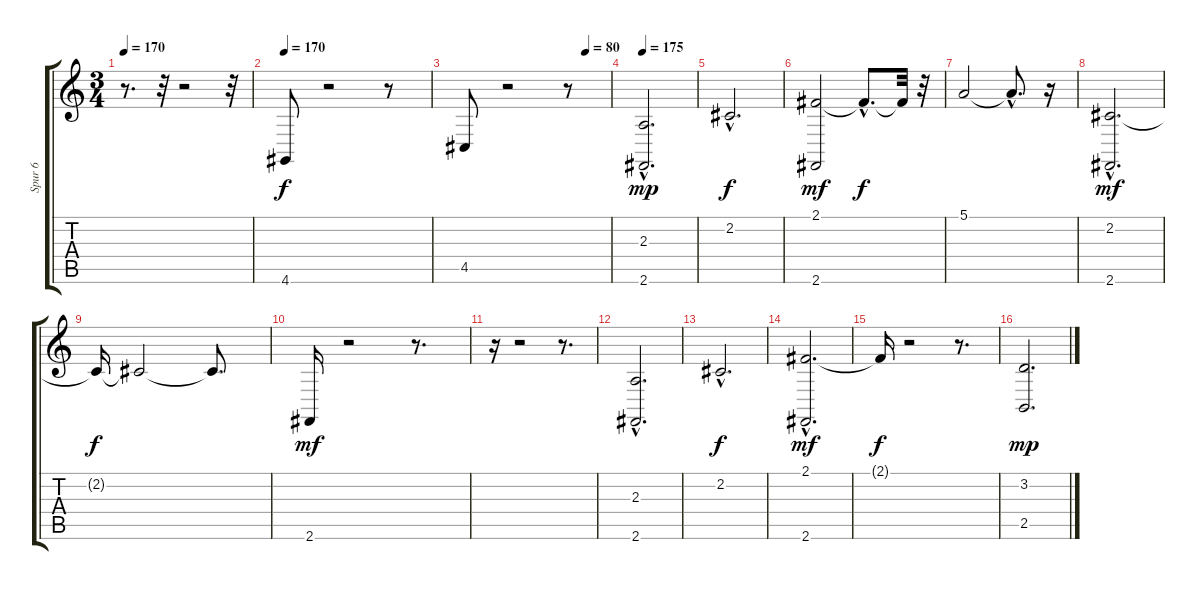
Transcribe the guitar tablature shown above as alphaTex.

\track ("Spur 6" "Spur 6") {instrument pizzicatostrings}
\staff {score tabs}
\tuning (E4 B3 G3 D3 A2 E2) {hide}
\ts (3 4)
\tempo 170
\clef g2
\ks c
r.8{d dy f} r.32 r.2 r.32 |
\tempo 170
4.6.8 r.2 r.8 |
\tempo (80 0.8333333333333334)
4.5.8 r.2 r.8 |
\tempo 175
(2.3{hac} 2.6).2{d dy mp} |
2.2{hac}.2{d dy f} |
(2.1 2.6).2{dy mf} 2.1{hac t}.8{d dy f} 2.1{t}.32 r.32 |
5.1.2 5.1{hac t}.8{d} r.16 |
(2.2{hac} 2.6).2{d dy mf} |
2.2{t}.16{dy f} 2.2{t}.2 2.2{t}.8{d} |
2.6.16{dy mf} r.2 r.8{d} |
r.16 r.2 r.8{d} |
(2.3{hac} 2.6).2{d} |
2.2{hac}.2{d dy f} |
(2.1{hac} 2.6).2{d dy mf} |
2.1{t}.16{dy f} r.2 r.8{d} |
(3.2 2.5).2{d dy mp}
